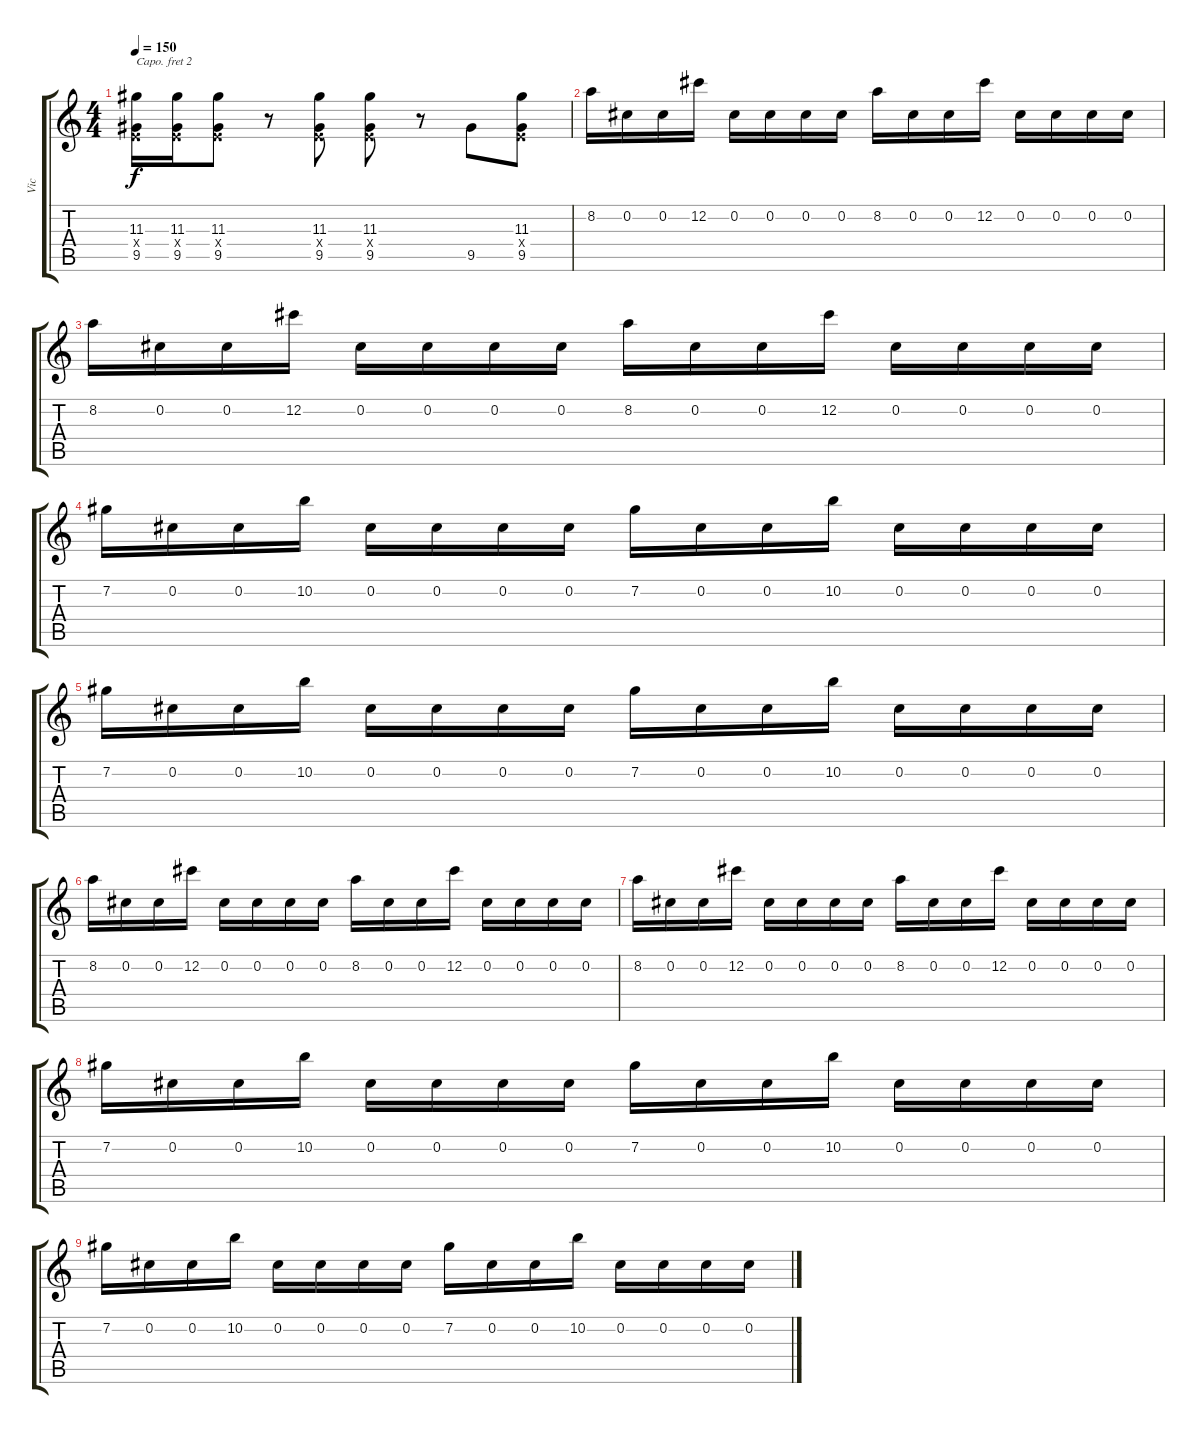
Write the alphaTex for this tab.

\track ("Vic" "Vic") {instrument distortionguitar}
\staff {score tabs}
\capo 2
\tuning (E4 B3 G3 D3 A2 D2) {hide}
\ts (4 4)
\tempo 150
\clef g2
\ks c
(11.3 0.4{x} 9.5).16{dy f} (11.3 0.4{x} 9.5).16 (11.3 0.4{x} 9.5).8 r.8 (11.3 0.4{x} 9.5).8 (11.3 0.4{x} 9.5).8 r.8 9.5.8 (11.3 0.4{x} 9.5).8 |
8.2.16 0.2.16 0.2.16 12.2.16 0.2.16 0.2.16 0.2.16 0.2.16 8.2.16 0.2.16 0.2.16 12.2.16 0.2.16 0.2.16 0.2.16 0.2.16 |
8.2.16 0.2.16 0.2.16 12.2.16 0.2.16 0.2.16 0.2.16 0.2.16 8.2.16 0.2.16 0.2.16 12.2.16 0.2.16 0.2.16 0.2.16 0.2.16 |
7.2.16 0.2.16 0.2.16 10.2.16 0.2.16 0.2.16 0.2.16 0.2.16 7.2.16 0.2.16 0.2.16 10.2.16 0.2.16 0.2.16 0.2.16 0.2.16 |
7.2.16 0.2.16 0.2.16 10.2.16 0.2.16 0.2.16 0.2.16 0.2.16 7.2.16 0.2.16 0.2.16 10.2.16 0.2.16 0.2.16 0.2.16 0.2.16 |
8.2.16 0.2.16 0.2.16 12.2.16 0.2.16 0.2.16 0.2.16 0.2.16 8.2.16 0.2.16 0.2.16 12.2.16 0.2.16 0.2.16 0.2.16 0.2.16 |
8.2.16 0.2.16 0.2.16 12.2.16 0.2.16 0.2.16 0.2.16 0.2.16 8.2.16 0.2.16 0.2.16 12.2.16 0.2.16 0.2.16 0.2.16 0.2.16 |
7.2.16 0.2.16 0.2.16 10.2.16 0.2.16 0.2.16 0.2.16 0.2.16 7.2.16 0.2.16 0.2.16 10.2.16 0.2.16 0.2.16 0.2.16 0.2.16 |
7.2.16 0.2.16 0.2.16 10.2.16 0.2.16 0.2.16 0.2.16 0.2.16 7.2.16 0.2.16 0.2.16 10.2.16 0.2.16 0.2.16 0.2.16 0.2.16
